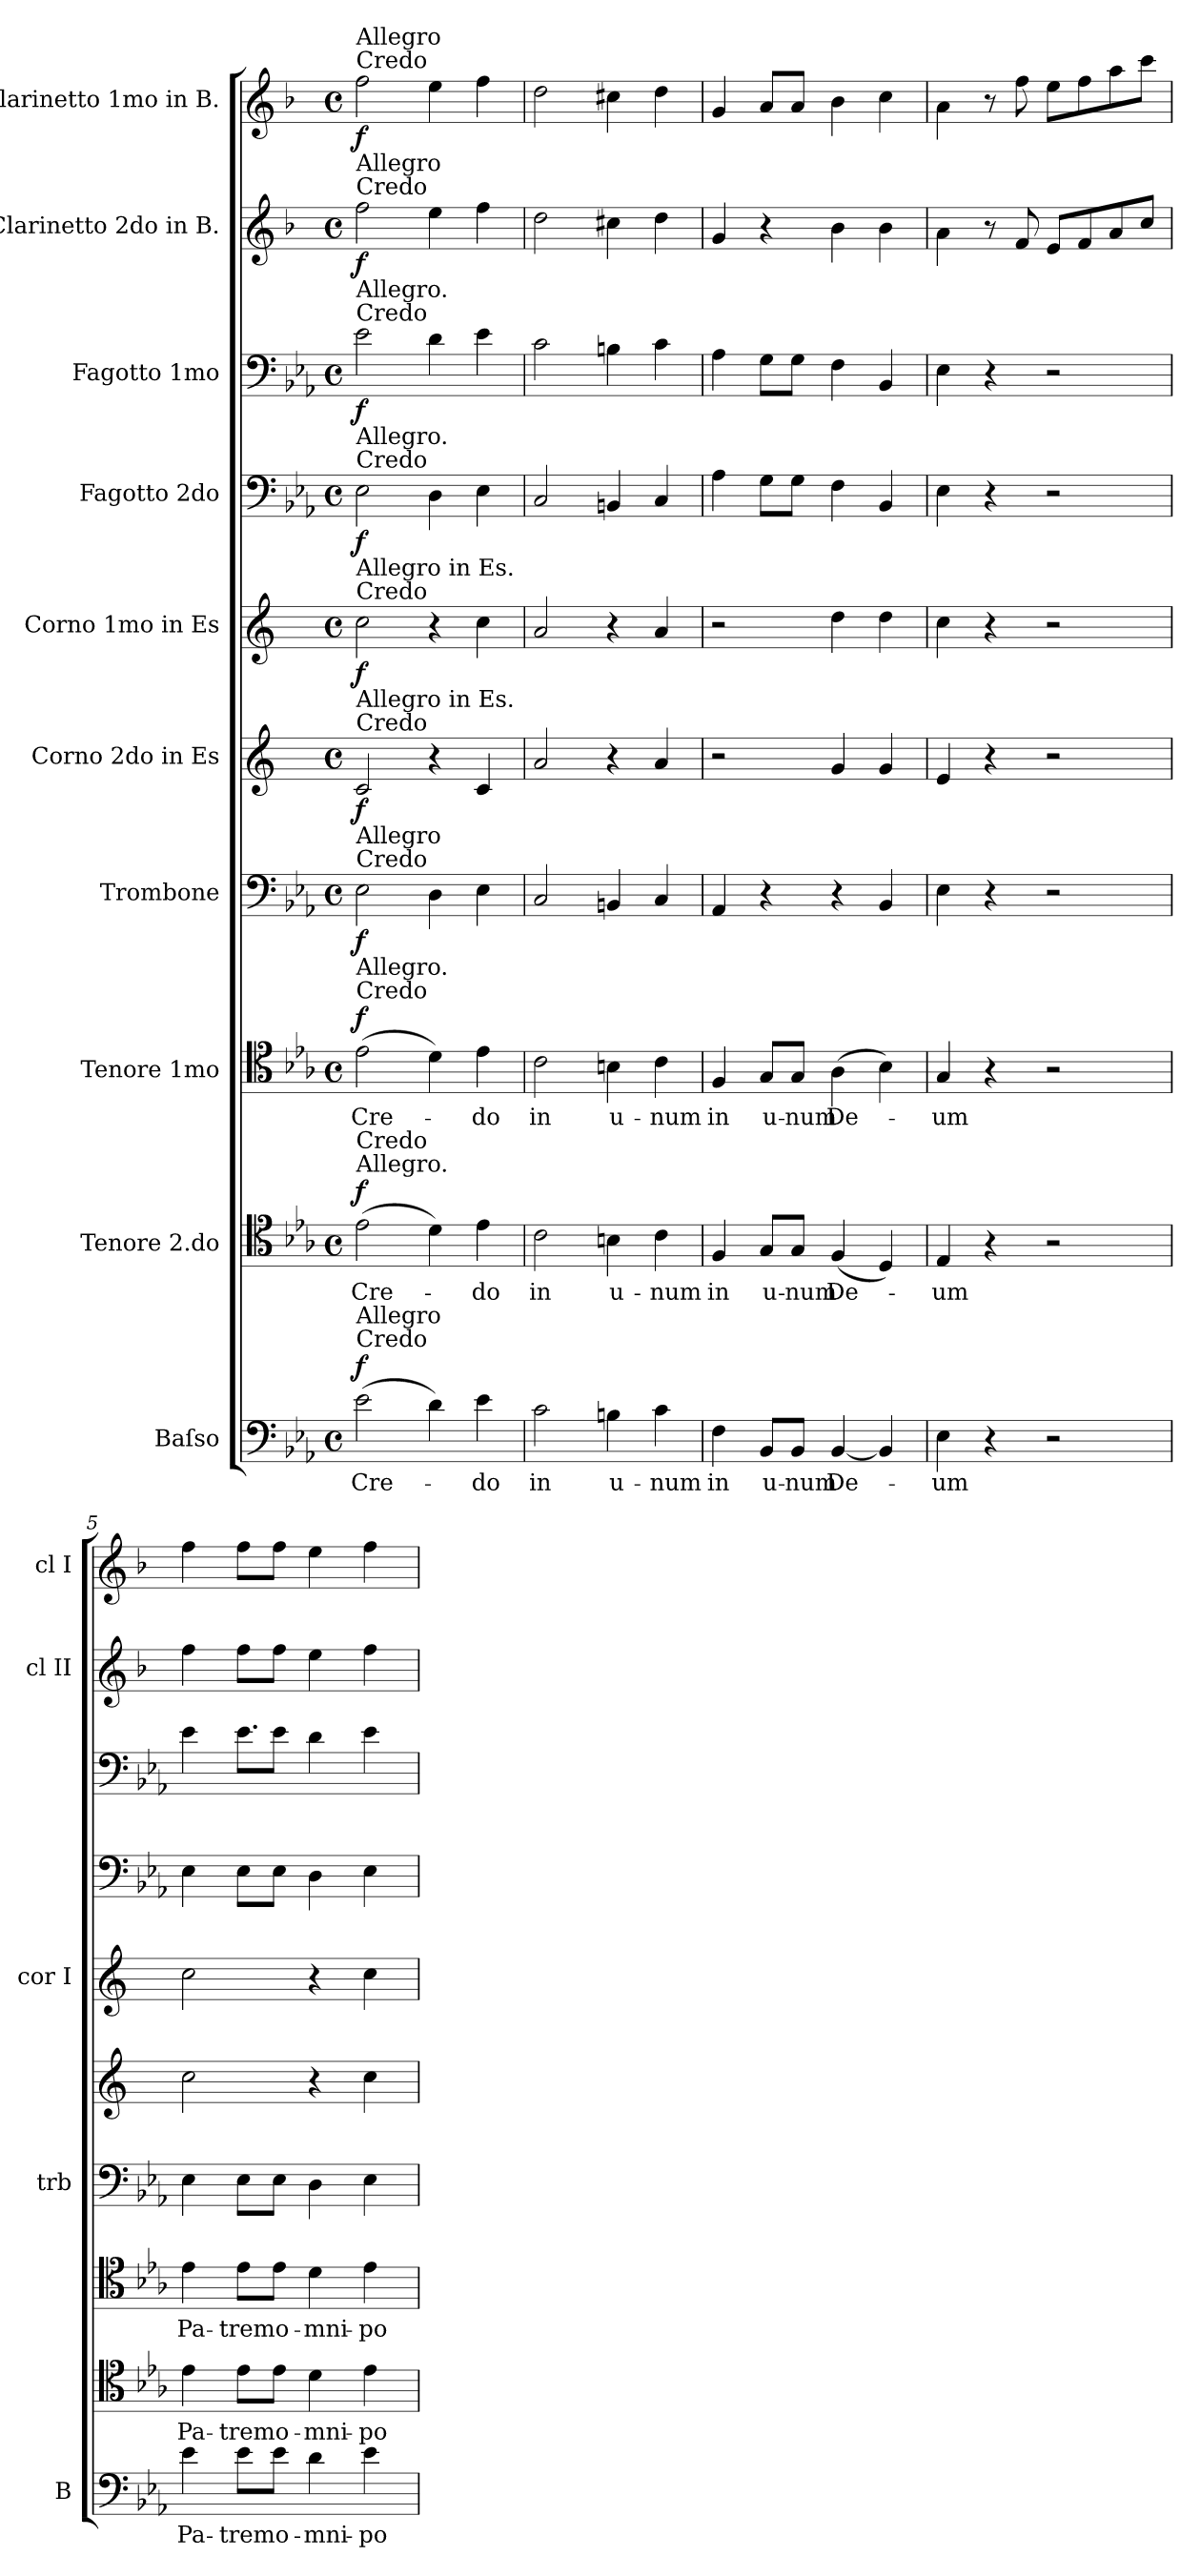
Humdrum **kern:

**kern	**text	**dynam	**kern	**text	**dynam	**kern	**text	**dynam	**kern	**dynam	**kern	**dynam	**kern	**dynam	**kern	**dynam	**kern	**dynam	**kern	**dynam	**kern	**dynam
*part10	*part10	*part10	*part9	*part9	*part9	*part8	*part8	*part8	*part7	*part7	*part6	*part6	*part5	*part5	*part4	*part4	*part3	*part3	*part2	*part2	*part1	*part1
*staff10	*staff10	*staff10	*staff9	*staff9	*staff9	*staff8	*staff8	*staff8	*staff7	*staff7	*staff6	*staff6	*staff5	*staff5	*staff4	*staff4	*staff3	*staff3	*staff2	*staff2	*staff1	*staff1
*I"Baſso	*	*	*I"Tenore 2.do	*	*	*I"Tenore 1mo	*	*	*I"Trombone	*	*I"Corno 2do in Es	*	*I"Corno 1mo in Es	*	*I"Fagotto 2do	*	*I"Fagotto 1mo	*	*I"Clarinetto 2do in B.	*	*I"Clarinetto 1mo in B.	*
*I'B	*	*	*	*	*	*	*	*	*I'trb	*	*	*	*I'cor I	*	*	*	*	*	*I'cl II	*	*I'cl I	*
*clefF4	*	*	*clefC4	*	*	*clefC4	*	*	*clefF4	*	*clefG2	*	*clefG2	*	*clefF4	*	*clefF4	*	*clefG2	*	*clefG2	*
*	*	*	*	*	*	*	*	*	*	*	*ITrd5c9	*	*ITrd5c9	*	*	*	*	*	*ITrd1c2	*	*ITrd1c2	*
*k[b-e-a-]	*	*	*k[b-e-a-]	*	*	*k[b-e-a-]	*	*	*k[b-e-a-]	*	*k[b-e-a-]	*	*k[b-e-a-]	*	*k[b-e-a-]	*	*k[b-e-a-]	*	*k[b-e-a-]	*	*k[b-e-a-]	*
*M4/4	*	*	*M4/4	*	*	*M4/4	*	*	*M4/4	*	*M4/4	*	*M4/4	*	*M4/4	*	*M4/4	*	*M4/4	*	*M4/4	*
*met(c)	*	*	*met(c)	*	*	*met(c)	*	*	*met(c)	*	*met(c)	*	*met(c)	*	*met(c)	*	*met(c)	*	*met(c)	*	*met(c)	*
=1	=1	=1	=1	=1	=1	=1	=1	=1	=1	=1	=1	=1	=1	=1	=1	=1	=1	=1	=1	=1	=1	=1
!	!	!	!	!	!	!	!	!	!	!	!	!	!	!	!	!	!	!	!	!	!LO:TX:a:t=Credo	!
!	!	!	!	!	!	!	!	!	!	!	!	!	!	!	!	!	!	!	!	!	!LO:TX:a:t=Allegro	!
!	!	!	!	!	!	!	!	!	!	!	!	!	!	!	!	!	!	!	!LO:TX:a:t=Credo	!	!	!
!	!	!	!	!	!	!	!	!	!	!	!	!	!	!	!	!	!	!	!LO:TX:a:t=Allegro	!	!	!
!	!	!	!	!	!	!	!	!	!	!	!	!	!	!	!	!	!LO:TX:a:t=Credo	!	!	!	!	!
!	!	!	!	!	!	!	!	!	!	!	!	!	!	!	!	!	!LO:TX:a:t=Allegro.	!	!	!	!	!
!	!	!	!	!	!	!	!	!	!	!	!	!	!	!	!LO:TX:a:t=Credo	!	!	!	!	!	!	!
!	!	!	!	!	!	!	!	!	!	!	!	!	!	!	!LO:TX:a:t=Allegro.	!	!	!	!	!	!	!
!	!	!	!	!	!	!	!	!	!	!	!	!	!LO:TX:a:t=Credo	!	!	!	!	!	!	!	!	!
!	!	!	!	!	!	!	!	!	!	!	!	!	!LO:TX:a:t=Allegro in Es.	!	!	!	!	!	!	!	!	!
!	!	!	!	!	!	!	!	!	!	!	!LO:TX:a:t=Credo	!	!	!	!	!	!	!	!	!	!	!
!	!	!	!	!	!	!	!	!	!	!	!LO:TX:a:t=Allegro in Es.	!	!	!	!	!	!	!	!	!	!	!
!	!	!	!	!	!	!	!	!	!LO:TX:a:t=Credo	!	!	!	!	!	!	!	!	!	!	!	!	!
!	!	!	!	!	!	!	!	!	!LO:TX:a:t=Allegro	!	!	!	!	!	!	!	!	!	!	!	!	!
!	!	!	!	!	!	!LO:TX:a:t=Credo	!	!	!	!	!	!	!	!	!	!	!	!	!	!	!	!
!	!	!	!	!	!	!LO:TX:a:t=Allegro.	!	!	!	!	!	!	!	!	!	!	!	!	!	!	!	!
!	!	!	!LO:TX:a:t=Allegro.	!	!	!	!	!	!	!	!	!	!	!	!	!	!	!	!	!	!	!
!	!	!	!LO:TX:a:t=Credo	!	!	!	!	!	!	!	!	!	!	!	!	!	!	!	!	!	!	!
!LO:TX:a:t=Credo	!	!	!	!	!	!	!	!	!	!	!	!	!	!	!	!	!	!	!	!	!	!
!LO:TX:a:t=Allegro	!	!	!	!	!	!	!	!	!	!	!	!	!	!	!	!	!	!	!	!	!	!
!	!	!LO:DY:b	!	!	!LO:DY:b	!	!	!LO:DY:b	!	!LO:DY:b	!	!LO:DY:b	!	!LO:DY:b	!	!LO:DY:b	!	!LO:DY:b	!	!LO:DY:b	!	!LO:DY:b
(2e-\	Cre-	f	(2e-\	Cre-	f	(2e-\	Cre-	f	2E-\	f	2E-/	f	2e-\	f	2E-\	f	2e-\	f	2ee-\	f	2ee-\	f
4d\)	.	.	4d\)	.	.	4d\)	.	.	4D\	.	4r	.	4r	.	4D\	.	4d\	.	4dd\	.	4dd\	.
4e-\	-do	.	4e-\	-do	.	4e-\	-do	.	4E-\	.	4E-/	.	4e-\	.	4E-\	.	4e-\	.	4ee-\	.	4ee-\	.
=2	=2	=2	=2	=2	=2	=2	=2	=2	=2	=2	=2	=2	=2	=2	=2	=2	=2	=2	=2	=2	=2	=2
2c\	in	.	2c\	in	.	2c\	in	.	2C/	.	2c/	.	2c/	.	2C/	.	2c\	.	2cc\	.	2cc\	.
4Bn\	u-	.	4Bn\	u-	.	4Bn\	u-	.	4BBn/	.	4r	.	4r	.	4BBn/	.	4Bn\	.	4bn\	.	4bn\	.
4c\	-num	.	4c\	-num	.	4c\	-num	.	4C/	.	4c/	.	4c/	.	4C/	.	4c\	.	4cc\	.	4cc\	.
=3	=3	=3	=3	=3	=3	=3	=3	=3	=3	=3	=3	=3	=3	=3	=3	=3	=3	=3	=3	=3	=3	=3
4F\	in	.	4F/	in	.	4F/	in	.	4AA-/	.	2r	.	2r	.	4A-\	.	4A-\	.	4f/	.	4f/	.
8BB-/L	u-	.	8G/L	u-	.	8G/L	u-	.	4r	.	.	.	.	.	8G\L	.	8G\L	.	4r	.	8g/L	.
8BB-/J	-num	.	8G/J	-num	.	8G/J	-num	.	.	.	.	.	.	.	8G\J	.	8G\J	.	.	.	8g/J	.
[4BB-/	De-	.	(4F/	De-	.	(4A-\	De-	.	4r	.	4B-/	.	4f\	.	4F\	.	4F\	.	4a-\	.	4a-\	.
4BB-/]	.	.	4D/)	.	.	4B-\)	.	.	4BB-/	.	4B-/	.	4f\	.	4BB-/	.	4BB-/	.	4a-\	.	4b-\	.
=4	=4	=4	=4	=4	=4	=4	=4	=4	=4	=4	=4	=4	=4	=4	=4	=4	=4	=4	=4	=4	=4	=4
4E-\	-um	.	4E-/	-um	.	4G/	-um	.	4E-\	.	4G/	.	4e-\	.	4E-\	.	4E-\	.	4g\	.	4g\	.
4r	.	.	4r	.	.	4r	.	.	4r	.	4r	.	4r	.	4r	.	4r	.	8r	.	8r	.
.	.	.	.	.	.	.	.	.	.	.	.	.	.	.	.	.	.	.	8e-/	.	8ee-\	.
2r	.	.	2r	.	.	2r	.	.	2r	.	2r	.	2r	.	2r	.	2r	.	8d/L	.	8dd\L	.
.	.	.	.	.	.	.	.	.	.	.	.	.	.	.	.	.	.	.	8e-/	.	8ee-\	.
.	.	.	.	.	.	.	.	.	.	.	.	.	.	.	.	.	.	.	8g/	.	8gg\	.
.	.	.	.	.	.	.	.	.	.	.	.	.	.	.	.	.	.	.	8b-/J	.	8bb-\J	.
=5	=5	=5	=5	=5	=5	=5	=5	=5	=5	=5	=5	=5	=5	=5	=5	=5	=5	=5	=5	=5	=5	=5
4e-\	Pa-	.	4e-\	Pa-	.	4e-\	Pa-	.	4E-\	.	2e-\	.	2e-\	.	4E-\	.	4e-\	.	4ee-\	.	4ee-\	.
!	!	!	!	!	!	!	!	!	!	!	!	!	!	!	!	!	!LO:N:vis=8.	!	!	!	!	!
8e-\L	-trem	.	8e-\L	-trem	.	8e-\L	-trem	.	8E-\L	.	.	.	.	.	8E-\L	.	8e-\L	.	8ee-\L	.	8ee-\L	.
8e-\J	o-	.	8e-\J	o-	.	8e-\J	o-	.	8E-\J	.	.	.	.	.	8E-\J	.	8e-\J	.	8ee-\J	.	8ee-\J	.
4d\	-mni-	.	4d\	-mni-	.	4d\	-mni-	.	4D\	.	4r	.	4r	.	4D\	.	4d\	.	4dd\	.	4dd\	.
4e-\	-po-	.	4e-\	-po-	.	4e-\	-po-	.	4E-\	.	4e-\	.	4e-\	.	4E-\	.	4e-\	.	4ee-\	.	4ee-\	.
=	=	=	=	=	=	=	=	=	=	=	=	=	=	=	=	=	=	=	=	=	=	=
*-	*-	*-	*-	*-	*-	*-	*-	*-	*-	*-	*-	*-	*-	*-	*-	*-	*-	*-	*-	*-	*-	*-
